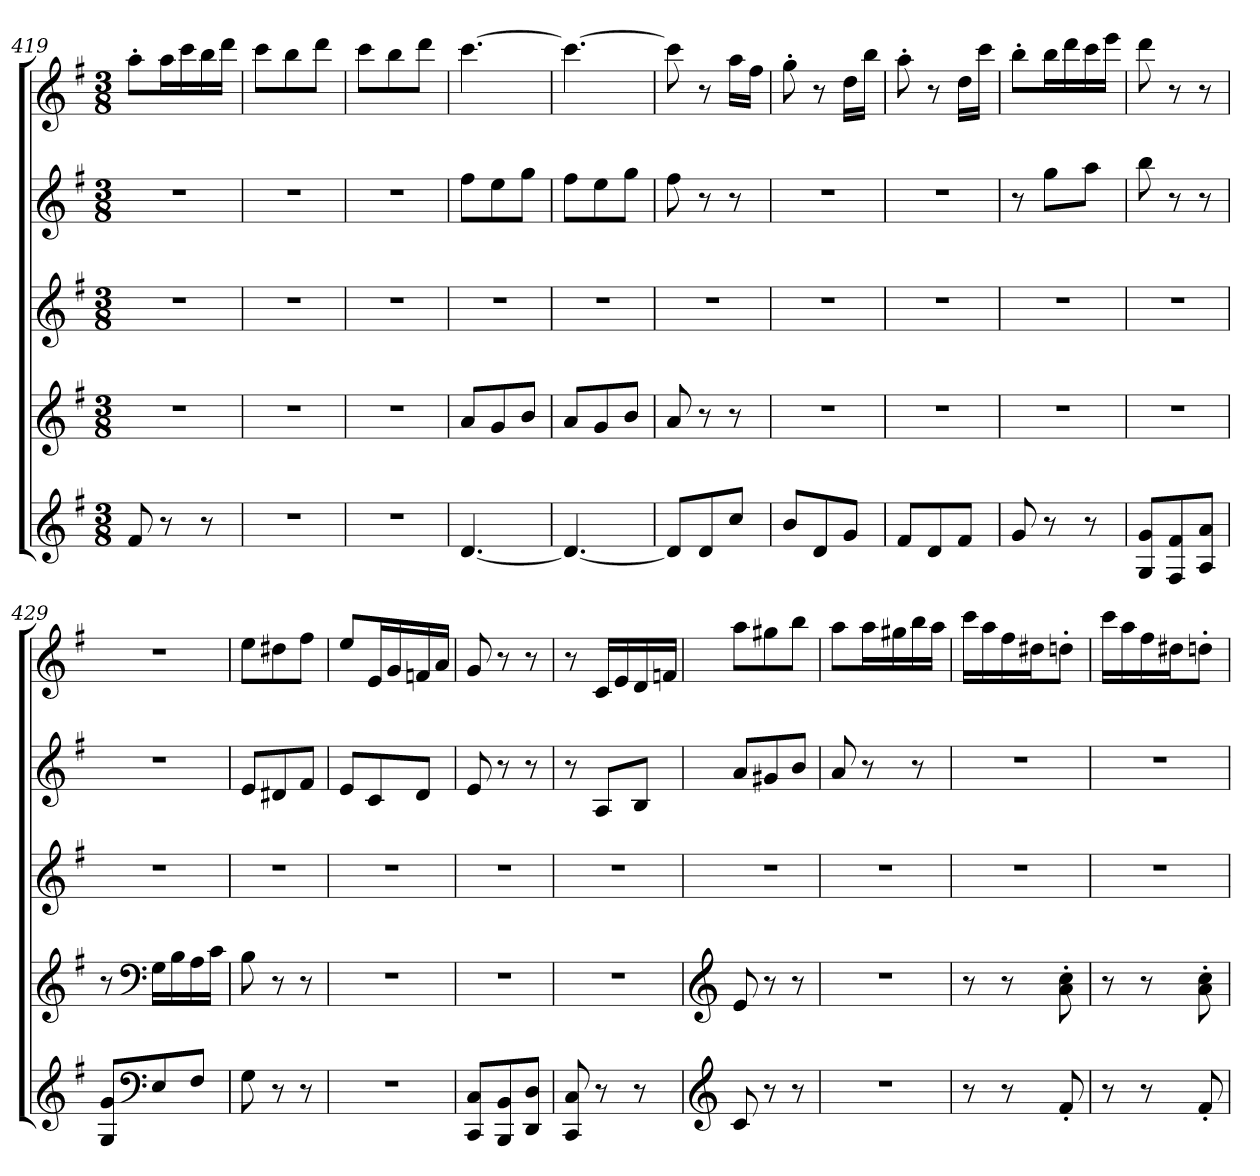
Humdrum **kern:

**kern	**kern	**kern	**kern	**kern
*part5	*part4	*part3	*part2	*part1
*staff5	*staff4	*staff3	*staff2	*staff1
*clefG2	*clefG2	*clefG2	*clefG2	*clefG2
*k[f#]	*k[f#]	*k[f#]	*k[f#]	*k[f#]
*M3/8	*M3/8	*M3/8	*M3/8	*M3/8
=419	=419	=419	=419	=419
8f#/	4.r	4.r	4.r	8aa'\L
8r	.	.	.	16aa\L
.	.	.	.	16ccc\
8r	.	.	.	16bb\
.	.	.	.	16ddd\JJ
=420	=420	=420	=420	=420
4.r	4.r	4.r	4.r	8ccc\L
.	.	.	.	8bb\
.	.	.	.	8ddd\J
=421	=421	=421	=421	=421
4.r	4.r	4.r	4.r	8ccc\L
.	.	.	.	8bb\
.	.	.	.	8ddd\J
=422	=422	=422	=422	=422
*	*	*	*	*MM159
[4.d/	8a/L	4.r	8ff#\L	[4.ccc\
.	8g/	.	8ee\	.
.	8b/J	.	8gg\J	.
=423	=423	=423	=423	=423
4.d/_	8a/L	4.r	8ff#\L	4.ccc\_
.	8g/	.	8ee\	.
.	8b/J	.	8gg\J	.
!!LO:LB:g=z
=424	=424	=424	=424	=424
8d/L]	8a/	4.r	8ff#\	8ccc\]
8d/	8r	.	8r	8r
8cc/J	8r	.	8r	16aa\LL
.	.	.	.	16ff#\JJ
=425	=425	=425	=425	=425
8b/L	4.r	4.r	4.r	8gg'\
8d/	.	.	.	8r
8g/J	.	.	.	16dd\LL
.	.	.	.	16bb\JJ
=426	=426	=426	=426	=426
8f#/L	4.r	4.r	4.r	8aa'\
8d/	.	.	.	8r
8f#/J	.	.	.	16dd\LL
.	.	.	.	16ccc\JJ
=427	=427	=427	=427	=427
8g/	4.r	4.r	8r	8bb'\L
8r	.	.	8gg\L	16bb\L
.	.	.	.	16ddd\
8r	.	.	8aa\J	16ccc\
.	.	.	.	16eee\JJ
=428	=428	=428	=428	=428
8G/ 8g/L	4.r	4.r	8bb\	8ddd\
8F#/ 8f#/	.	.	8r	8r
8A/ 8a/J	.	.	8r	8r
=429	=429	=429	=429	=429
8G/ 8g/L	8r	4.r	4.r	4.r
*clefF4	*clefF4	*	*	*
8E/	16G\LL	.	.	.
.	16B\	.	.	.
8F#/J	16A\	.	.	.
.	16c\JJ	.	.	.
=430	=430	=430	=430	=430
8G\	8B\	4.r	8e/L	8ee\L
8r	8r	.	8d#X/	8dd#X\
8r	8r	.	8f#/J	8ff#\J
!!LO:PB:g=z
=431	=431	=431	=431	=431
4.r	4.r	4.r	8e/L	8ee/L
.	.	.	8c/	16e/L
.	.	.	.	16g/
.	.	.	8d/J	16fn/
.	.	.	.	16a/JJ
=432	=432	=432	=432	=432
8CC/ 8C/L	4.r	4.r	8e/	8g/
8BBB/ 8BB/	.	.	8r	8r
8DD/ 8D/J	.	.	8r	8r
=433	=433	=433	=433	=433
8CC/ 8C/	4.r	4.r	8r	8r
8r	.	.	8A/L	16c/LL
.	.	.	.	16e/
8r	.	.	8B/J	16d/
.	.	.	.	16fn/JJ
=434	=434	=434	=434	=434
*clefG2	*clefG2	*	*	*
8c/	8e/	4.r	8a/L	8aa\L
8r	8r	.	8g#X/	8gg#X\
8r	8r	.	8b/J	8bb\J
=435	=435	=435	=435	=435
4.r	4.r	4.r	8a/	8aa\L
.	.	.	8r	16aa\L
.	.	.	.	16gg#X\
.	.	.	8r	16bb\
.	.	.	.	16aa\JJ
=436	=436	=436	=436	=436
*	*	*	*	*MM159
8r	8r	4.r	4.r	16ccc\LL
.	.	.	.	16aa\
8r	8r	.	.	16ff#\
.	.	.	.	16dd#X\J
8f#'/	8a\' 8cc\'	.	.	8ddn'\J
!!LO:LB:g=z
=437	=437	=437	=437	=437
8r	8r	4.r	4.r	16ccc\LL
.	.	.	.	16aa\
8r	8r	.	.	16ff#\
.	.	.	.	16dd#X\J
8f#'/	8a\' 8cc\'	.	.	8ddn'\J
=	=	=	=	=
*-	*-	*-	*-	*-
